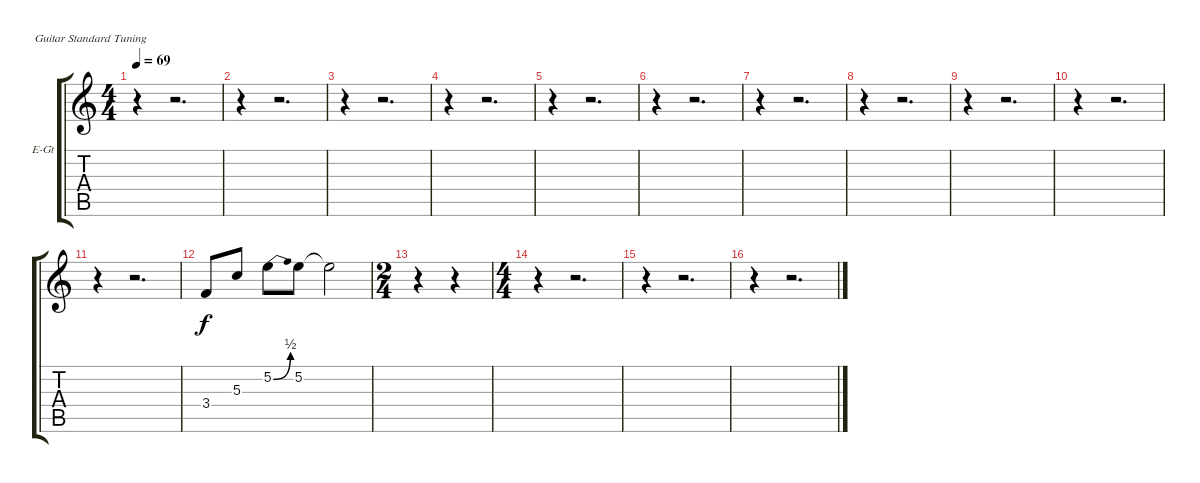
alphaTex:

\bracketExtendMode groupsimilarinstruments
\firstSystemTrackNameOrientation horizontal
\otherSystemsTrackNameOrientation horizontal
\track ("Соло-гитара" "E-Gt") {instrument distortionguitar}
\staff {score tabs}
\tuning (E4 B3 G3 D3 A2 E2)
\ts (4 4)
\tempo 69
\clef g2
\ks c
r.4{dy f instrument distortionguitar} r.2{d} |
r.4 r.2{d} |
r.4 r.2{d} |
r.4 r.2{d} |
r.4 r.2{d} |
r.4 r.2{d} |
r.4 r.2{d} |
r.4 r.2{d} |
r.4 r.2{d} |
r.4 r.2{d} |
r.4 r.2{d} |
3.4.8 5.3.8 5.2{be (bend 0 0 60 2)}.8 5.2.8 5.2{t}.2 |
\ts (2 4)
r.4 r.4 |
\ts (4 4)
r.4 r.2{d} |
r.4 r.2{d} |
r.4 r.2{d}
